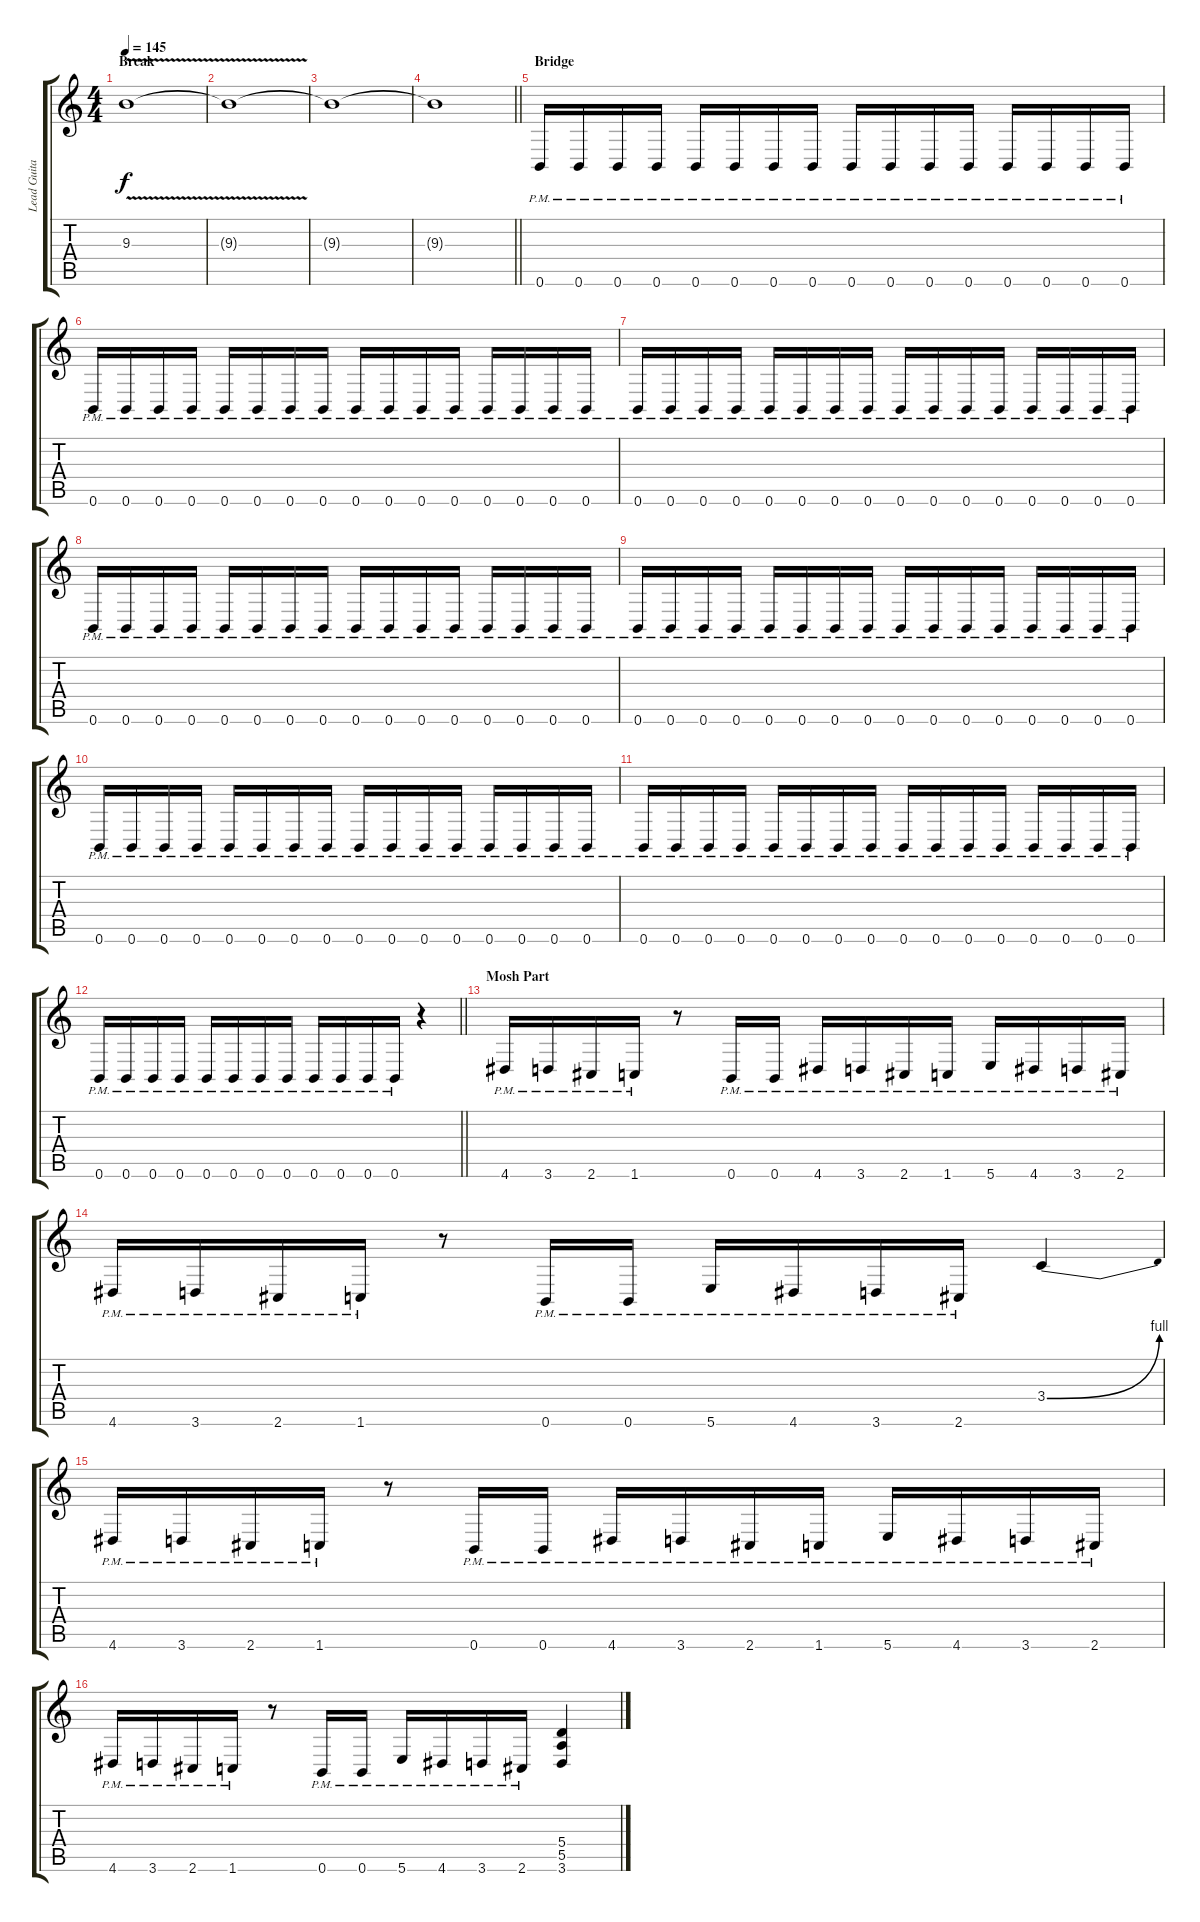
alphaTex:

\track ("Lead Guitar" "Lead Guita") {instrument overdrivenguitar}
\staff {score tabs}
\tuning (B3 Gb3 D3 A2 E2 B1) {hide}
\ts (4 4)
\section ("" "Break")
\tempo 145
\clef g2
\ks c
9.3{v}.1{dy f} |
9.3{t}.1 |
9.3{t}.1 |
\barLineRight lightlight
9.3{t}.1 |
\section ("" "Bridge")
0.6{pm}.16 0.6{pm}.16 0.6{pm}.16 0.6{pm}.16 0.6{pm}.16 0.6{pm}.16 0.6{pm}.16 0.6{pm}.16 0.6{pm}.16 0.6{pm}.16 0.6{pm}.16 0.6{pm}.16 0.6{pm}.16 0.6{pm}.16 0.6{pm}.16 0.6{pm}.16 |
0.6{pm}.16 0.6{pm}.16 0.6{pm}.16 0.6{pm}.16 0.6{pm}.16 0.6{pm}.16 0.6{pm}.16 0.6{pm}.16 0.6{pm}.16 0.6{pm}.16 0.6{pm}.16 0.6{pm}.16 0.6{pm}.16 0.6{pm}.16 0.6{pm}.16 0.6{pm}.16 |
0.6{pm}.16 0.6{pm}.16 0.6{pm}.16 0.6{pm}.16 0.6{pm}.16 0.6{pm}.16 0.6{pm}.16 0.6{pm}.16 0.6{pm}.16 0.6{pm}.16 0.6{pm}.16 0.6{pm}.16 0.6{pm}.16 0.6{pm}.16 0.6{pm}.16 0.6{pm}.16 |
0.6{pm}.16 0.6{pm}.16 0.6{pm}.16 0.6{pm}.16 0.6{pm}.16 0.6{pm}.16 0.6{pm}.16 0.6{pm}.16 0.6{pm}.16 0.6{pm}.16 0.6{pm}.16 0.6{pm}.16 0.6{pm}.16 0.6{pm}.16 0.6{pm}.16 0.6{pm}.16 |
0.6{pm}.16 0.6{pm}.16 0.6{pm}.16 0.6{pm}.16 0.6{pm}.16 0.6{pm}.16 0.6{pm}.16 0.6{pm}.16 0.6{pm}.16 0.6{pm}.16 0.6{pm}.16 0.6{pm}.16 0.6{pm}.16 0.6{pm}.16 0.6{pm}.16 0.6{pm}.16 |
0.6{pm}.16 0.6{pm}.16 0.6{pm}.16 0.6{pm}.16 0.6{pm}.16 0.6{pm}.16 0.6{pm}.16 0.6{pm}.16 0.6{pm}.16 0.6{pm}.16 0.6{pm}.16 0.6{pm}.16 0.6{pm}.16 0.6{pm}.16 0.6{pm}.16 0.6{pm}.16 |
0.6{pm}.16 0.6{pm}.16 0.6{pm}.16 0.6{pm}.16 0.6{pm}.16 0.6{pm}.16 0.6{pm}.16 0.6{pm}.16 0.6{pm}.16 0.6{pm}.16 0.6{pm}.16 0.6{pm}.16 0.6{pm}.16 0.6{pm}.16 0.6{pm}.16 0.6{pm}.16 |
\barLineRight lightlight
0.6{pm}.16 0.6{pm}.16 0.6{pm}.16 0.6{pm}.16 0.6{pm}.16 0.6{pm}.16 0.6{pm}.16 0.6{pm}.16 0.6{pm}.16 0.6{pm}.16 0.6{pm}.16 0.6{pm}.16 r.4 |
\section ("" "Mosh Part")
4.6{pm}.16 3.6{pm}.16 2.6{pm}.16 1.6{pm}.16 r.8 0.6{pm}.16 0.6{pm}.16 4.6{pm}.16 3.6{pm}.16 2.6{pm}.16 1.6{pm}.16 5.6{pm}.16 4.6{pm}.16 3.6{pm}.16 2.6{pm}.16 |
4.6{pm}.16 3.6{pm}.16 2.6{pm}.16 1.6{pm}.16 r.8 0.6{pm}.16 0.6{pm}.16 5.6{pm}.16 4.6{pm}.16 3.6{pm}.16 2.6{pm}.16 3.4{be (bend 0 0 60 4)}.4 |
4.6{pm}.16 3.6{pm}.16 2.6{pm}.16 1.6{pm}.16 r.8 0.6{pm}.16 0.6{pm}.16 4.6{pm}.16 3.6{pm}.16 2.6{pm}.16 1.6{pm}.16 5.6{pm}.16 4.6{pm}.16 3.6{pm}.16 2.6{pm}.16 |
4.6{pm}.16 3.6{pm}.16 2.6{pm}.16 1.6{pm}.16 r.8 0.6{pm}.16 0.6{pm}.16 5.6{pm}.16 4.6{pm}.16 3.6{pm}.16 2.6{pm}.16 (5.4 5.5 3.6).4
